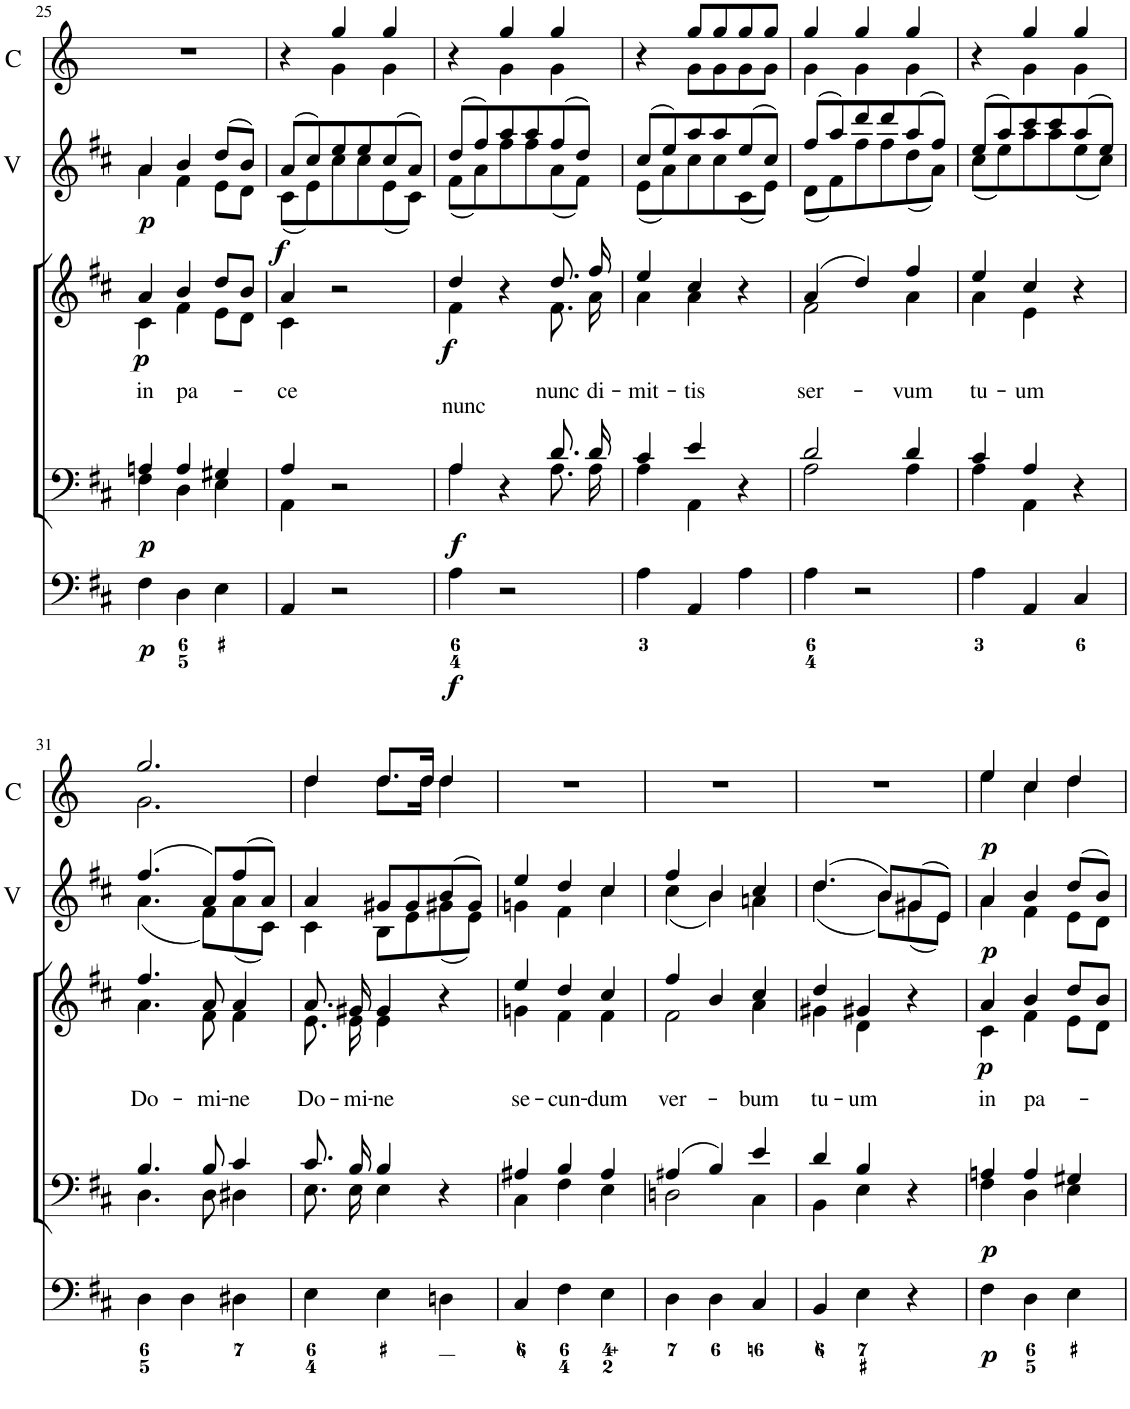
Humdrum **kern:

**kern	**dynam	**kern	**dynam	**kern	**dynam	**kern	**dynam	**kern	**text	**dynam	**kern	**dynam	**kern	**dynam
*part7	*part7	*part6	*part6	*part5	*part5	*part4	*part4	*part3	*part3	*part3	*part2	*part2	*part1	*part1
*staff7	*staff7	*staff6	*staff6	*staff5	*staff5	*staff4	*staff4	*staff3	*staff3	*staff3	*staff2	*staff2	*staff1	*staff1
*I"Violin	*	*I"Violin	*	*I"Organ	*	*I"Voice	*	*I"Voice	*	*	*I"2 Violini	*	*I"2 Corni in D	*
*I'Vln.	*	*I'Vln.	*	*	*	*	*	*	*	*	*I'V	*	*I'C	*
!!LO:PB:g=z
*clefG2	*	*clefG2	*	*clefF4	*	*clefF4	*	*clefG2	*	*	*clefG2	*	*clefG2	*
*	*	*	*	*	*	*	*	*	*	*	*	*	*Trd6c10	*
*k[f#c#]	*	*k[f#c#]	*	*k[f#c#]	*	*k[f#c#]	*	*k[f#c#]	*	*	*k[f#c#]	*	*k[]	*
*M3/4	*	*M3/4	*	*M3/4	*	*M3/4	*	*M3/4	*	*	*M3/4	*	*M3/4	*
=25	=25	=25	=25	=25	=25	=25	=25	=25	=25	=25	=25	=25	=25	=25
*	*	*	*	*	*	*^	*	*^	*	*	*	*	*	*
!	!LO:DY:b	!	!LO:DY:b	!	!LO:DY:b	!	!	!LO:DY:b	!	!	!LO:LY:b	!LO:DY:b	!	!LO:DY:b	!	!
*	*	*	*	*	*	*	*	*	*	*	*	*	*^	*	*	*
4a	p	4a	p	4F#\	p	4An/	4F#\	p	4a/	4c#\	in	p	4a/	4a\	p	2.r	.
!	!	!	!	!	!	!	!	!	!	!	!LO:LY:b	!	!	!	!	!	!
4f#	.	4b	.	4D\	.	4A/	4D\	.	4b/	4f#\	pa-	.	4b/	4f#\	.	.	.
(8e/L	.	(8dd\L	.	4E\	.	4G#X/	4E\	.	8dd/L	8e\L	.	.	(8dd/L	8e\L	.	.	.
8d/J)	.	8b\J)	.	.	.	.	.	.	8b/J	8d\J	.	.	8b/J)	8d\J	.	.	.
=26	=26	=26	=26	=26	=26	=26	=26	=26	=26	=26	=26	=26	=26	=26	=26	=26	=26
!	!LO:DY:b	!	!LO:DY:b	!	!	!	!	!	!	!	!LO:LY:b	!	!	!	!LO:DY:b	!	!
*	*	*	*	*	*	*	*	*	*	*	*	*	*	*	*	*^	*
(8c#/L	f	(8a\L	f	4AA/	.	4A/	4AA\	.	4a/	4c#\	-ce	.	(8a/L	(8c#\L	f	4r	4ryy	.
8e/J)	.	8cc#\J)	.	.	.	.	.	.	.	.	.	.	8cc#/)	8e\)	.	.	.	.
8cc#\L	.	8ee\L	.	2r	.	2r	2ryy	.	2r	2ryy	.	.	8ee/	8cc#\	.	4gg/	4g\	.
8cc#\J	.	8ee\J	.	.	.	.	.	.	.	.	.	.	8ee/	8cc#\	.	.	.	.
(8e/L	.	(8cc#\L	.	.	.	.	.	.	.	.	.	.	(8cc#/	(8e\	.	4gg/	4g\	.
8c#/J)	.	8a\J)	.	.	.	.	.	.	.	.	.	.	8a/J)	8c#\J)	.	.	.	.
=27	=27	=27	=27	=27	=27	=27	=27	=27	=27	=27	=27	=27	=27	=27	=27	=27	=27	=27
!	!	!	!	!	!LO:DY:b	!	!	!LO:DY:b	!	!	!LO:LY:b	!LO:DY:b	!	!	!	!	!	!
(8f#/L	.	(8dd\L	.	4A\	f	4A/	4A\	f	4dd/	4f#\	nunc	f	(8dd/L	(8f#\L	.	4r	4ryy	.
8a/J)	.	8ff#\J)	.	.	.	.	.	.	.	.	.	.	8ff#/)	8a\)	.	.	.	.
8ff#\L	.	8aa\L	.	2r	.	4r	4ryy	.	4r	4ryy	.	.	8aa/	8ff#\	.	4gg/	4g\	.
8ff#\J	.	8aa\J	.	.	.	.	.	.	.	.	.	.	8aa/	8ff#\	.	.	.	.
!	!	!	!	!	!	!	!	!	!	!	!LO:LY:b	!	!	!	!	!	!	!
(8a/L	.	(8ff#\L	.	.	.	8.d/L	8.A\L	.	8.dd/	8.f#\	nunc	.	(8ff#/	(8a\	.	4gg/	4g\	.
8f#/J)	.	8dd\J)	.	.	.	.	.	.	.	.	.	.	8dd/J)	8f#\J)	.	.	.	.
!	!	!	!	!	!	!	!	!	!	!	!LO:LY:b	!	!	!	!	!	!	!
.	.	.	.	.	.	16d/Jk	16A\Jk	.	16ff#/	16a\	di-	.	.	.	.	.	.	.
=28	=28	=28	=28	=28	=28	=28	=28	=28	=28	=28	=28	=28	=28	=28	=28	=28	=28	=28
!	!	!	!	!	!	!	!	!	!	!	!LO:LY:b	!	!	!	!	!	!	!
(8e/L	.	(8cc#\L	.	4A\	.	4c#/	4A\	.	4ee/	4a\	-mit-	.	(8cc#/L	(8e\L	.	4r	4ryy	.
8a/J)	.	8ee\J)	.	.	.	.	.	.	.	.	.	.	8ee/)	8a\)	.	.	.	.
!	!	!	!	!	!	!	!	!	!	!	!LO:LY:b	!	!	!	!	!	!	!
8cc#\L	.	8aa\L	.	4AA/	.	4e/	4AA\	.	4cc#/	4a\	-tis	.	8aa/	8cc#\	.	8gg/L	8g\L	.
8cc#\J	.	8aa\J	.	.	.	.	.	.	.	.	.	.	8aa/	8cc#\	.	8gg/	8g\	.
(8c#/L	.	(8ee\L	.	4A\	.	4r	4ryy	.	4r	4ryy	.	.	(8ee/	(8c#\	.	8gg/	8g\	.
8e/J)	.	8cc#\J)	.	.	.	.	.	.	.	.	.	.	8cc#/J)	8e\J)	.	8gg/J	8g\J	.
=29	=29	=29	=29	=29	=29	=29	=29	=29	=29	=29	=29	=29	=29	=29	=29	=29	=29	=29
!	!	!	!	!	!	!	!	!	!	!	!LO:LY:b	!	!	!	!	!	!	!
(8d/L	.	(8ff#\L	.	4A\	.	2d/	2A\	.	(4a/	2f#\	ser-	.	(8ff#/L	(8d\L	.	4gg/	4g\	.
8f#/J)	.	8aa\J)	.	.	.	.	.	.	.	.	.	.	8aa/)	8f#\)	.	.	.	.
8ff#\L	.	8ddd\L	.	2r	.	.	.	.	4dd/)	.	.	.	8ddd/	8ff#\	.	4gg/	4g\	.
8ff#\J	.	8ddd\J	.	.	.	.	.	.	.	.	.	.	8ddd/	8ff#\	.	.	.	.
!	!	!	!	!	!	!	!	!	!	!	!LO:LY:b	!	!	!	!	!	!	!
(8dd\L	.	(8aa\L	.	.	.	4d/	4A\	.	4ff#/	4a\	-vum	.	(8aa/	(8dd\	.	4gg/	4g\	.
8a\J)	.	8ff#\J)	.	.	.	.	.	.	.	.	.	.	8ff#/J)	8a\J)	.	.	.	.
=30	=30	=30	=30	=30	=30	=30	=30	=30	=30	=30	=30	=30	=30	=30	=30	=30	=30	=30
!	!	!	!	!	!	!	!	!	!	!	!LO:LY:b	!	!	!	!	!	!	!
(8cc#\L	.	(8ee\L	.	4A\	.	4c#/	4A\	.	4ee/	4a\	tu-	.	(8ee/L	(8cc#\L	.	4r	4ryy	.
8ee\J)	.	8aa\J)	.	.	.	.	.	.	.	.	.	.	8aa/)	8ee\)	.	.	.	.
!	!	!	!	!	!	!	!	!	!	!	!LO:LY:b	!	!	!	!	!	!	!
8aa\L	.	8ccc#\L	.	4AA/	.	4A/	4AA\	.	4cc#/	4e\	-um	.	8ccc#/	8aa\	.	4gg/	4g\	.
8aa\J	.	8ccc#\J	.	.	.	.	.	.	.	.	.	.	8ccc#/	8aa\	.	.	.	.
(8ee\L	.	(8aa\L	.	4C#/	.	4r	4ryy	.	4r	4ryy	.	.	(8aa/	(8ee\	.	4gg/	4g\	.
8cc#\J)	.	8ee\J)	.	.	.	.	.	.	.	.	.	.	8ee/J)	8cc#\J)	.	.	.	.
!!LO:LB:g=z	!!
=31	=31	=31	=31	=31	=31	=31	=31	=31	=31	=31	=31	=31	=31	=31	=31	=31	=31	=31
!	!	!	!	!	!	!	!	!	!	!	!LO:LY:b	!	!	!	!	!	!	!
(4.a	.	(4.ff#	.	4D\	.	4.B/	4.D\	.	4.ff#/	4.a\	Do-	.	(4.ff#/	(4.a\	.	2.gg/	2.g\	.
.	.	.	.	4D\	.	.	.	.	.	.	.	.	.	.	.	.	.	.
!	!	!	!	!	!	!	!	!	!	!	!LO:LY:b	!	!	!	!	!	!	!
8f#)	.	8a)	.	.	.	8B/	8D\	.	8a/	8f#\	-mi-	.	8a/L)	8f#\L)	.	.	.	.
!	!	!	!	!	!	!	!	!	!	!	!LO:LY:b	!	!	!	!	!	!	!
(8a/L	.	(8ff#\L	.	4D#X\	.	4c#/	4D#X\	.	4a/	4f#\	-ne	.	(8ff#/	(8a\	.	.	.	.
8c#/J)	.	8a\J)	.	.	.	.	.	.	.	.	.	.	8a/J)	8c#\J)	.	.	.	.
=32	=32	=32	=32	=32	=32	=32	=32	=32	=32	=32	=32	=32	=32	=32	=32	=32	=32	=32
!	!	!	!	!	!	!	!	!	!	!	!LO:LY:b	!	!	!	!	!	!	!
4c#	.	4a	.	4E\	.	8.c#/L	8.E\L	.	8.a/	8.e\	Do-	.	4a/	4c#\	.	4dd/	4dd\	.
!	!	!	!	!	!	!	!	!	!	!	!LO:LY:b	!	!	!	!	!	!	!
.	.	.	.	.	.	16B/Jk	16E\Jk	.	16g#X/	16e\	-mi-	.	.	.	.	.	.	.
!	!	!	!	!	!	!	!	!	!	!	!LO:LY:b	!	!	!	!	!	!	!
8B/L	.	8g#X/L	.	4E\	.	4B/	4E\	.	4g#/	4e\	-ne	.	8g#X/L	8B\L	.	8.dd/L	8.dd\L	.
8e/J	.	8g#/J	.	.	.	.	.	.	.	.	.	.	8g#/	8e\	.	.	.	.
.	.	.	.	.	.	.	.	.	.	.	.	.	.	.	.	16dd/Jk	16dd\Jk	.
(8g#X/L	.	(8b/L	.	4Dn\	.	4r	4ryy	.	4r	4ryy	.	.	(8b/	(8g#X\	.	4dd/	4dd\	.
8e/J)	.	8g#/J)	.	.	.	.	.	.	.	.	.	.	8g#/J)	8e\J)	.	.	.	.
*	*	*	*	*	*	*	*	*	*	*	*	*	*	*	*	*v	*v	*
=33	=33	=33	=33	=33	=33	=33	=33	=33	=33	=33	=33	=33	=33	=33	=33	=33	=33
!	!	!	!	!	!	!	!	!	!	!	!LO:LY:b	!	!	!	!	!	!
4gn	.	4ee	.	4C#/	.	4A#X/	4C#\	.	4ee/	4gn\	se-	.	4ee/	4gn\	.	2.r	.
!	!	!	!	!	!	!	!	!	!	!	!LO:LY:b	!	!	!	!	!	!
4f#	.	4dd	.	4F#\	.	4B/	4F#\	.	4dd/	4f#\	-cun-	.	4dd/	4f#\	.	.	.
!	!	!	!	!	!	!	!	!	!	!	!LO:LY:b	!	!	!	!	!	!
4cc#	.	4cc#	.	4E\	.	4A#/	4E\	.	4cc#/	4f#\	-dum	.	4cc#/	4cc#\	.	.	.
=34	=34	=34	=34	=34	=34	=34	=34	=34	=34	=34	=34	=34	=34	=34	=34	=34	=34
!	!	!	!	!	!	!	!	!	!	!	!LO:LY:b	!	!	!	!	!	!
(4cc#	.	4ff#	.	4D\	.	(4A#X/	2Dn\	.	4ff#/	2f#\	ver-	.	4ff#/	(4cc#\	.	2.r	.
4b)	.	4b	.	4D\	.	4B/)	.	.	4b/	.	.	.	4b/	4b\)	.	.	.
!	!	!	!	!	!	!	!	!	!	!	!LO:LY:b	!	!	!	!	!	!
4an	.	4cc#	.	4C#/	.	4e/	4C#\	.	4cc#/	4a\	-bum	.	4cc#/	4an\	.	.	.
=35	=35	=35	=35	=35	=35	=35	=35	=35	=35	=35	=35	=35	=35	=35	=35	=35	=35
!	!	!	!	!	!	!	!	!	!	!	!LO:LY:b	!	!	!	!	!	!
(4.dd	.	(4.dd	.	4BB/	.	4d/	4BB\	.	4dd/	4g#X\	tu-	.	(4.dd/	(4.dd\	.	2.r	.
!	!	!	!	!	!	!	!	!	!	!	!LO:LY:b	!	!	!	!	!	!
.	.	.	.	4E\	.	4B/	4E\	.	4g#X/	4d\	-um	.	.	.	.	.	.
8b)	.	8b)	.	.	.	.	.	.	.	.	.	.	8b/L)	8b\L)	.	.	.
(8g#X/L	.	(8g#X/L	.	4r	.	4r	4ryy	.	4r	4ryy	.	.	(8g#X/	(8g#\	.	.	.
8e/J)	.	8e/J)	.	.	.	.	.	.	.	.	.	.	8e/J)	8e\J)	.	.	.
=36	=36	=36	=36	=36	=36	=36	=36	=36	=36	=36	=36	=36	=36	=36	=36	=36	=36
!	!LO:DY:b	!	!LO:DY:b	!	!LO:DY:b	!	!	!LO:DY:b	!	!	!LO:LY:b	!LO:DY:b	!	!	!LO:DY:b	!	!LO:DY:b
*	*	*	*	*	*	*	*	*	*	*	*	*	*	*	*	*^	*
4a	p	4a	p	4F#\	p	4An/	4F#\	p	4a/	4c#\	in	p	4a/	4a\	p	4ee/	4ee\	p
!	!	!	!	!	!	!	!	!	!	!	!LO:LY:b	!	!	!	!	!	!	!
4f#	.	4b	.	4D\	.	4A/	4D\	.	4b/	4f#\	pa-	.	4b/	4f#\	.	4cc/	4cc\	.
8e/L	.	(8dd\L	.	4E\	.	4G#X/	4E\	.	8dd/L	8e\L	.	.	(8dd/L	8e\L	.	4dd/	4dd\	.
8d/J	.	8b\J)	.	.	.	.	.	.	8b/J	8d\J	.	.	8b/J)	8d\J	.	.	.	.
*	*	*	*	*	*	*v	*v	*	*	*	*	*	*v	*v	*	*v	*v	*
*	*	*	*	*	*	*	*	*v	*v	*	*	*	*	*	*
=	=	=	=	=	=	=	=	=	=	=	=	=	=	=
*-	*-	*-	*-	*-	*-	*-	*-	*-	*-	*-	*-	*-	*-	*-
